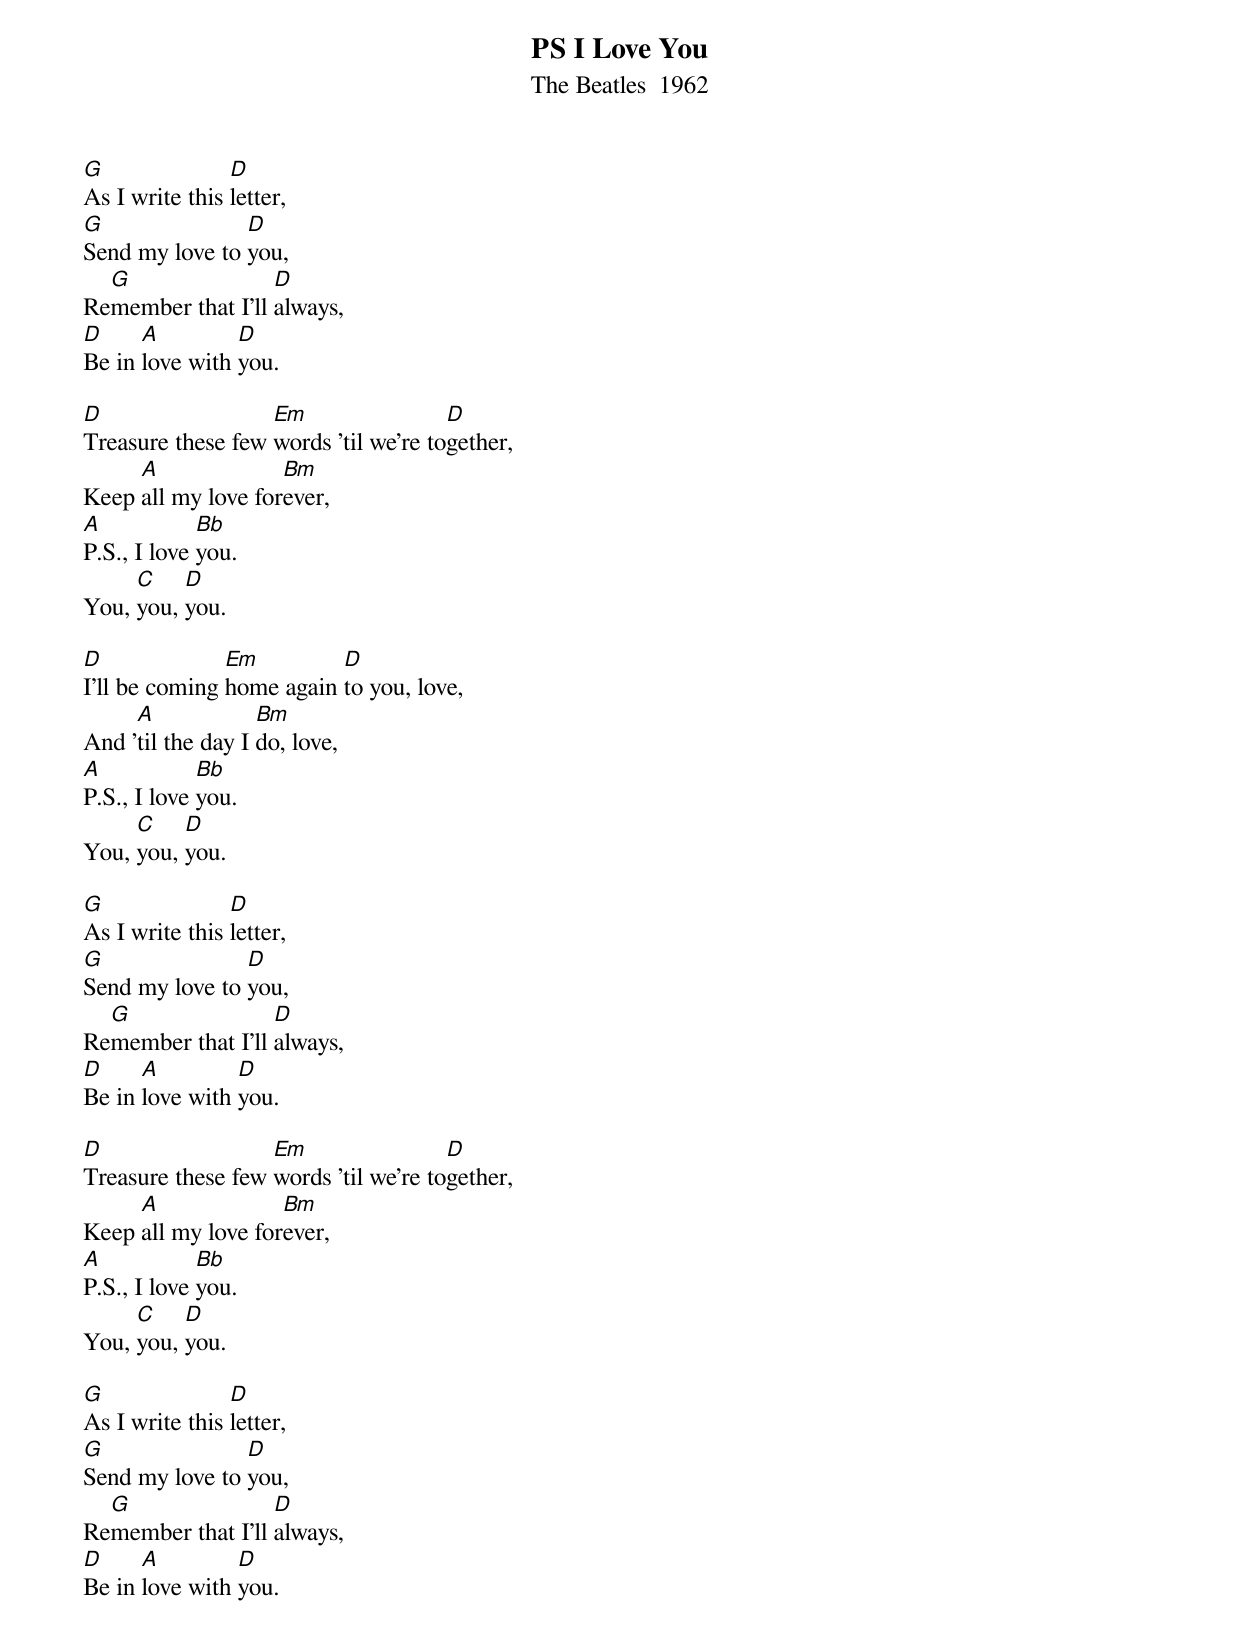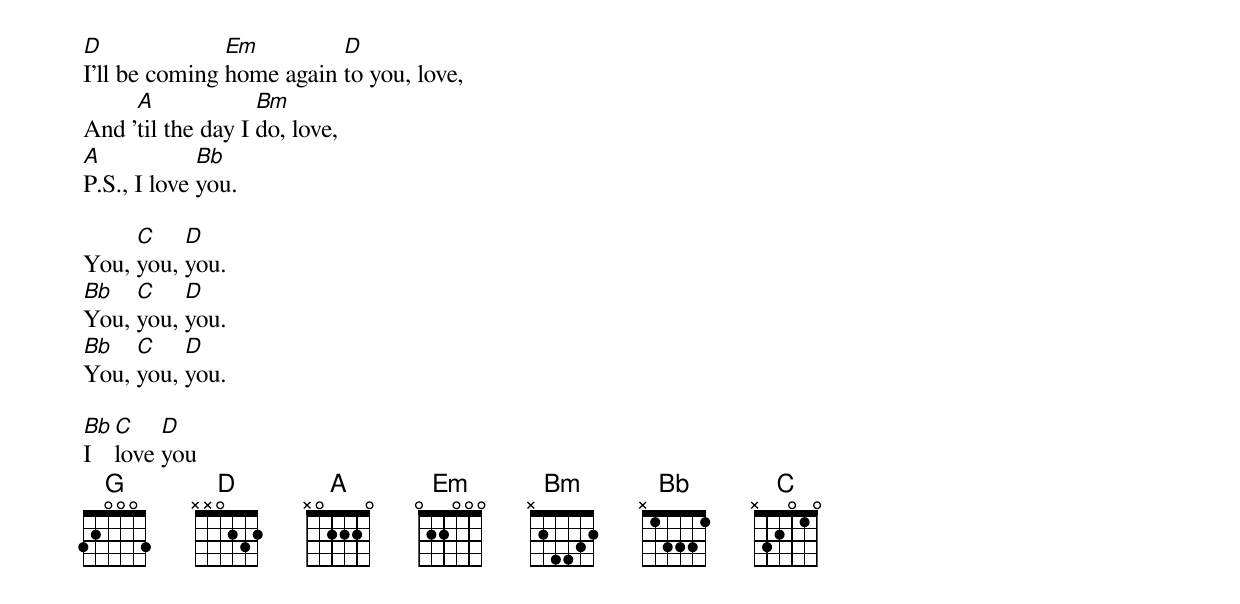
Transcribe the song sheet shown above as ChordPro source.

{title: PS I Love You}
{subtitle: The Beatles  1962}

[G]As I write this [D]letter,
[G]Send my love to [D]you,
Re[G]member that I'll [D]always,
[D]Be in [A]love with [D]you.

[D]Treasure these few [Em]words 'til we're to[D]gether,
Keep [A]all my love for[Bm]ever,
[A]P.S., I love [Bb]you.
You, [C]you, [D]you.

[D]I'll be coming [Em]home again [D]to you, love,
And '[A]til the day I [Bm]do, love,
[A]P.S., I love [Bb]you.
You, [C]you, [D]you.

[G]As I write this [D]letter,
[G]Send my love to [D]you,
Re[G]member that I'll [D]always,
[D]Be in [A]love with [D]you.

[D]Treasure these few [Em]words 'til we're to[D]gether,
Keep [A]all my love for[Bm]ever,
[A]P.S., I love [Bb]you.
You, [C]you, [D]you.

[G]As I write this [D]letter,
[G]Send my love to [D]you,
Re[G]member that I'll [D]always,
[D]Be in [A]love with [D]you.

[D]I'll be coming [Em]home again [D]to you, love,
And '[A]til the day I [Bm]do, love,
[A]P.S., I love [Bb]you.

You, [C]you, [D]you.
[Bb]You, [C]you, [D]you.
[Bb]You, [C]you, [D]you.

[Bb]I  [C]love [D]you
